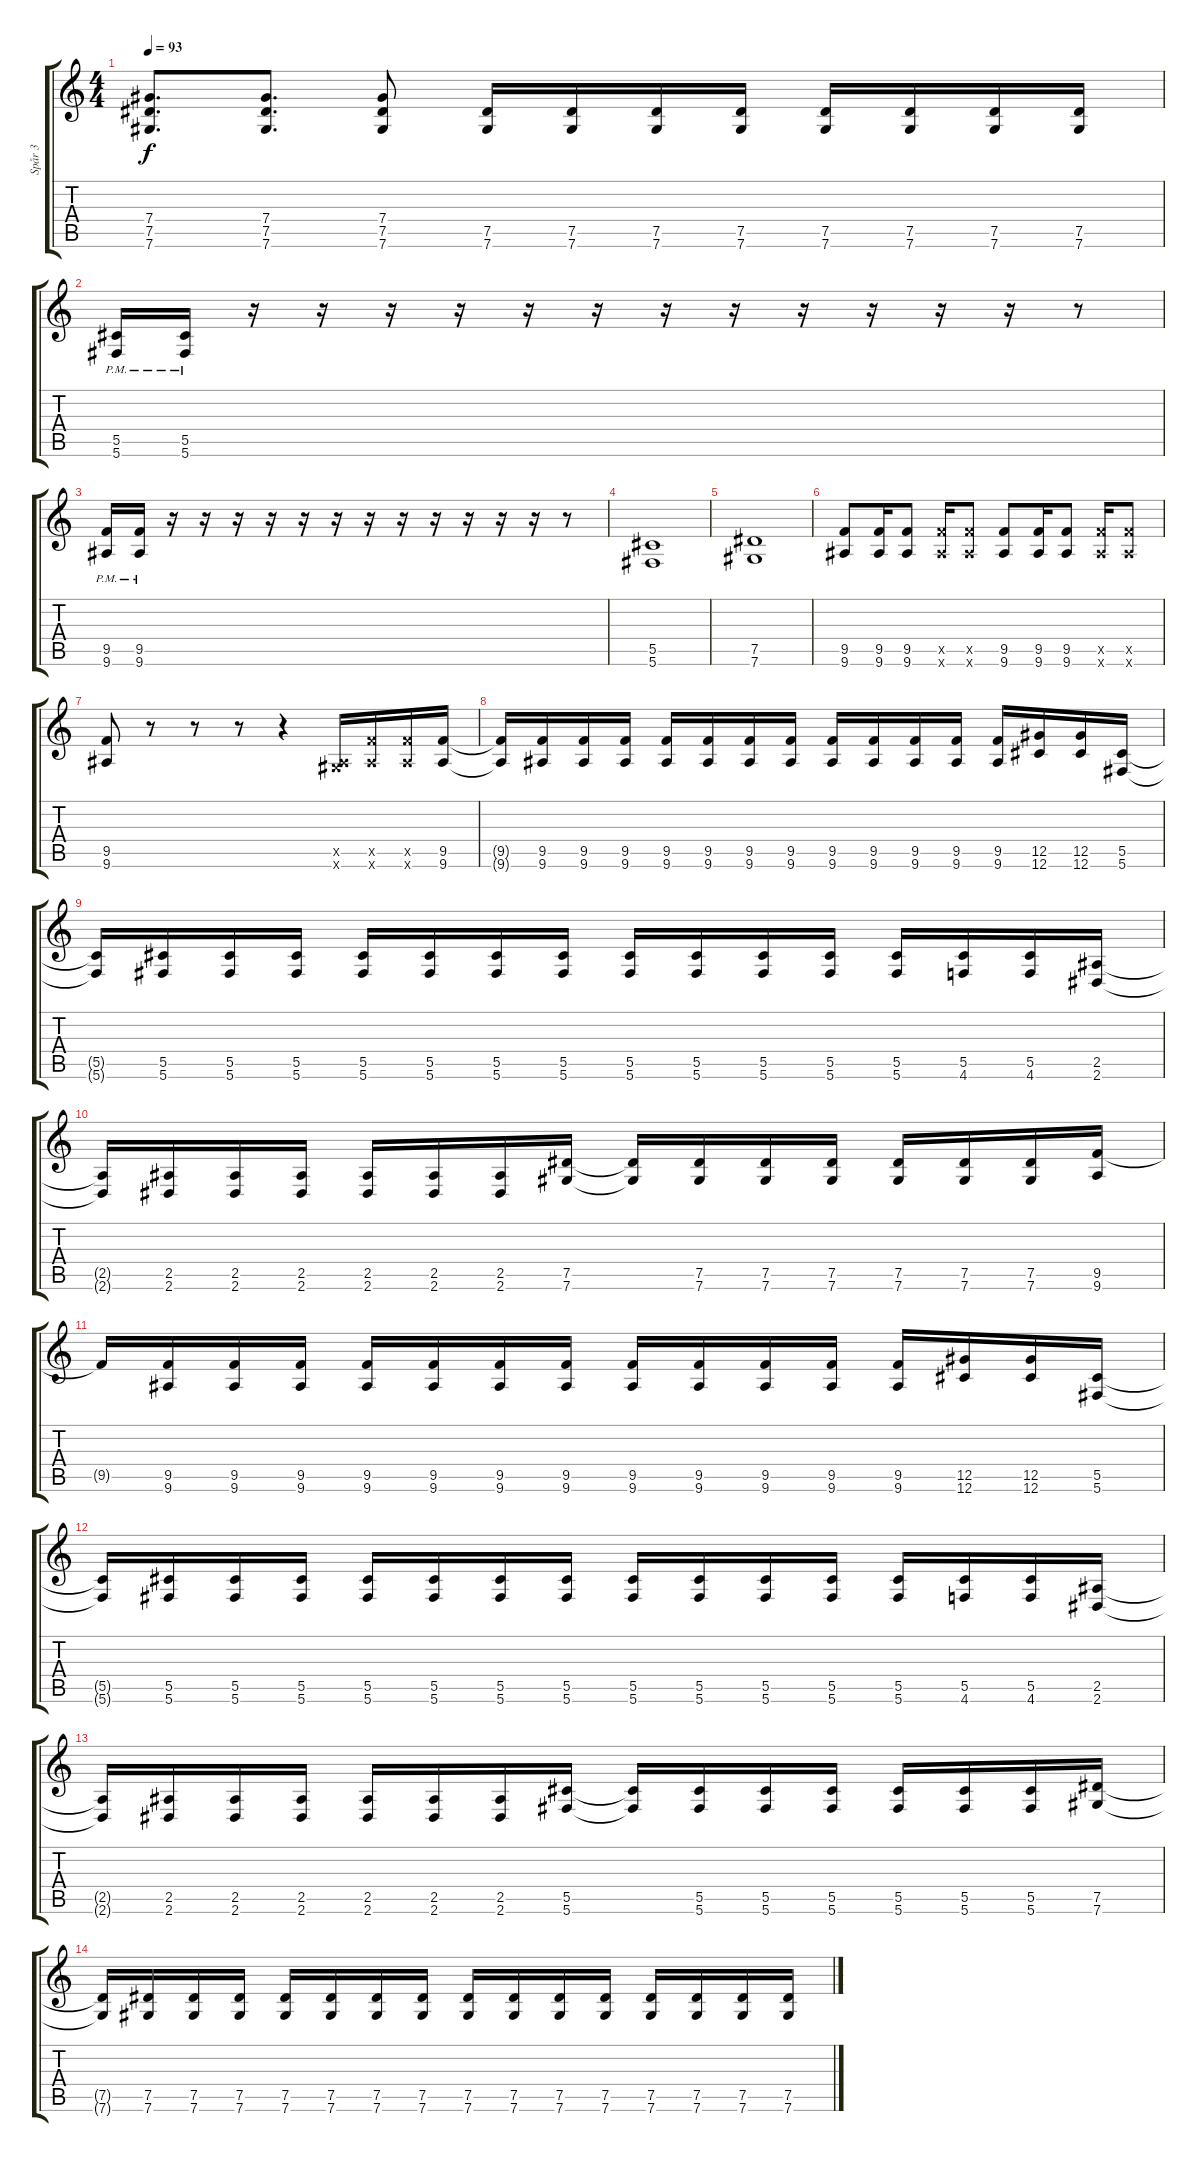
\track ("Spår 3" "Spår 3") {instrument distortionguitar}
\staff {score tabs}
\tuning (Eb4 Bb3 Gb3 Db3 Ab2 Db2) {hide}
\ts (4 4)
\tempo 93
\clef g2
\ks c
(7.4 7.5 7.6).8{d dy f} (7.4 7.5 7.6).8{d} (7.4 7.5 7.6).8 (7.5 7.6).16 (7.5 7.6).16 (7.5 7.6).16 (7.5 7.6).16 (7.5 7.6).16 (7.5 7.6).16 (7.5 7.6).16 (7.5 7.6).16 |
(5.5{pm} 5.6{pm}).16 (5.5{pm} 5.6{pm}).16 r.16 r.16 r.16 r.16 r.16 r.16 r.16 r.16 r.16 r.16 r.16 r.16 r.8 |
(9.5{pm} 9.6{pm}).16 (9.5{pm} 9.6{pm}).16 r.16 r.16 r.16 r.16 r.16 r.16 r.16 r.16 r.16 r.16 r.16 r.16 r.8 |
(5.5 5.6).1{instrument electricguitarclean} |
(7.5 7.6).1 |
(9.5 9.6).8{instrument distortionguitar} (9.5 9.6).16 (9.5 9.6).8 (9.5{x} 9.6{x}).16 (9.5{x} 9.6{x}).8 (9.5 9.6).8 (9.5 9.6).16 (9.5 9.6).8 (9.5{x} 9.6{x}).16 (9.5{x} 9.6{x}).8 |
(9.5 9.6).8 r.8 r.8 r.8 r.4 (0.5{x} 9.6{x}).16 (9.5{x} 9.6{x}).16 (9.5{x} 9.6{x}).16 (9.5 9.6).16 |
(9.5{t} 9.6{t}).16 (9.5 9.6).16 (9.5 9.6).16 (9.5 9.6).16 (9.5 9.6).16 (9.5 9.6).16 (9.5 9.6).16 (9.5 9.6).16 (9.5 9.6).16 (9.5 9.6).16 (9.5 9.6).16 (9.5 9.6).16 (9.5 9.6).16 (12.5 12.6).16 (12.5 12.6).16 (5.5 5.6).16 |
(5.5{t} 5.6{t}).16 (5.5 5.6).16 (5.5 5.6).16 (5.5 5.6).16 (5.5 5.6).16 (5.5 5.6).16 (5.5 5.6).16 (5.5 5.6).16 (5.5 5.6).16 (5.5 5.6).16 (5.5 5.6).16 (5.5 5.6).16 (5.5 5.6).16 (5.5 4.6).16 (5.5 4.6).16 (2.5 2.6).16 |
(2.5{t} 2.6{t}).16 (2.5 2.6).16 (2.5 2.6).16 (2.5 2.6).16 (2.5 2.6).16 (2.5 2.6).16 (2.5 2.6).16 (7.5 7.6).16 (7.5{t} 7.6{t}).16 (7.5 7.6).16 (7.5 7.6).16 (7.5 7.6).16 (7.5 7.6).16 (7.5 7.6).16 (7.5 7.6).16 (9.5 9.6).16 |
9.5{t}.16 (9.5 9.6).16 (9.5 9.6).16 (9.5 9.6).16 (9.5 9.6).16 (9.5 9.6).16 (9.5 9.6).16 (9.5 9.6).16 (9.5 9.6).16 (9.5 9.6).16 (9.5 9.6).16 (9.5 9.6).16 (9.5 9.6).16 (12.5 12.6).16 (12.5 12.6).16 (5.5 5.6).16 |
(5.5{t} 5.6{t}).16 (5.5 5.6).16 (5.5 5.6).16 (5.5 5.6).16 (5.5 5.6).16 (5.5 5.6).16 (5.5 5.6).16 (5.5 5.6).16 (5.5 5.6).16 (5.5 5.6).16 (5.5 5.6).16 (5.5 5.6).16 (5.5 5.6).16 (5.5 4.6).16 (5.5 4.6).16 (2.5 2.6).16 |
(2.5{t} 2.6{t}).16 (2.5 2.6).16 (2.5 2.6).16 (2.5 2.6).16 (2.5 2.6).16 (2.5 2.6).16 (2.5 2.6).16 (5.5 5.6).16 (5.5{t} 5.6{t}).16 (5.5 5.6).16 (5.5 5.6).16 (5.5 5.6).16 (5.5 5.6).16 (5.5 5.6).16 (5.5 5.6).16 (7.5 7.6).16 |
(7.5{t} 7.6{t}).16 (7.5 7.6).16 (7.5 7.6).16 (7.5 7.6).16 (7.5 7.6).16 (7.5 7.6).16 (7.5 7.6).16 (7.5 7.6).16 (7.5 7.6).16 (7.5 7.6).16 (7.5 7.6).16 (7.5 7.6).16 (7.5 7.6).16 (7.5 7.6).16 (7.5 7.6).16 (7.5 7.6).16
